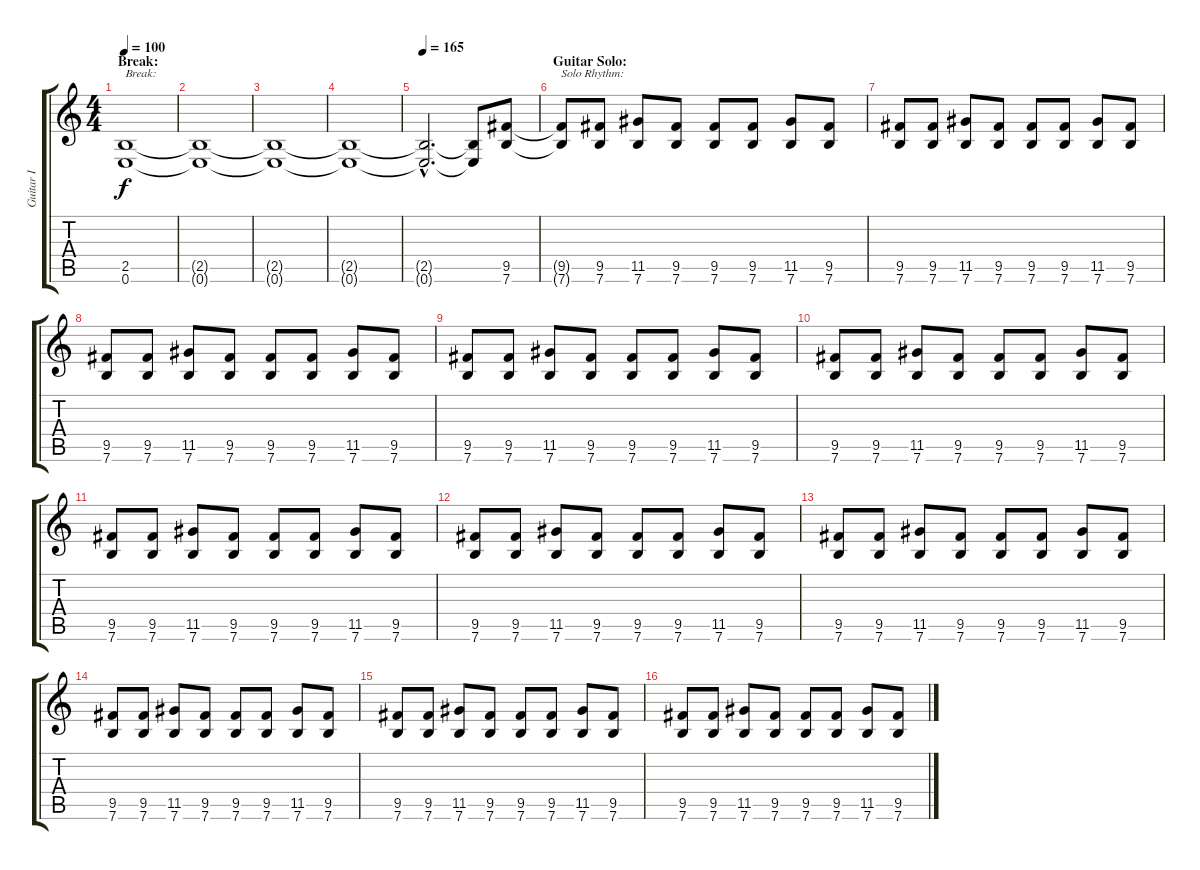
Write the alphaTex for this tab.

\track ("Guitar I" "Guitar I") {instrument distortionguitar}
\staff {score tabs}
\tuning (E4 B3 G3 D3 A2 E2) {hide}
\ts (4 4)
\section ("" "Break:")
\tempo 100
\clef g2
\ks c
(2.5 0.6).1{txt "Break:" dy f} |
(2.5{t} 0.6{t}).1 |
(2.5{t} 0.6{t}).1 |
(2.5{t} 0.6{t}).1 |
\tempo 165
(2.5{hac t} 0.6{hac t}).2{d} (2.5{t} 0.6{t}).8 (9.5 7.6).8 |
\section ("" "Guitar Solo:")
(9.5{t} 7.6{t}).8{txt "Solo Rhythm:"} (9.5 7.6).8 (11.5 7.6).8 (9.5 7.6).8 (9.5 7.6).8 (9.5 7.6).8 (11.5 7.6).8 (9.5 7.6).8 |
(9.5 7.6).8 (9.5 7.6).8 (11.5 7.6).8 (9.5 7.6).8 (9.5 7.6).8 (9.5 7.6).8 (11.5 7.6).8 (9.5 7.6).8 |
(9.5 7.6).8 (9.5 7.6).8 (11.5 7.6).8 (9.5 7.6).8 (9.5 7.6).8 (9.5 7.6).8 (11.5 7.6).8 (9.5 7.6).8 |
(9.5 7.6).8 (9.5 7.6).8 (11.5 7.6).8 (9.5 7.6).8 (9.5 7.6).8 (9.5 7.6).8 (11.5 7.6).8 (9.5 7.6).8 |
(9.5 7.6).8 (9.5 7.6).8 (11.5 7.6).8 (9.5 7.6).8 (9.5 7.6).8 (9.5 7.6).8 (11.5 7.6).8 (9.5 7.6).8 |
(9.5 7.6).8 (9.5 7.6).8 (11.5 7.6).8 (9.5 7.6).8 (9.5 7.6).8 (9.5 7.6).8 (11.5 7.6).8 (9.5 7.6).8 |
(9.5 7.6).8 (9.5 7.6).8 (11.5 7.6).8 (9.5 7.6).8 (9.5 7.6).8 (9.5 7.6).8 (11.5 7.6).8 (9.5 7.6).8 |
(9.5 7.6).8 (9.5 7.6).8 (11.5 7.6).8 (9.5 7.6).8 (9.5 7.6).8 (9.5 7.6).8 (11.5 7.6).8 (9.5 7.6).8 |
(9.5 7.6).8 (9.5 7.6).8 (11.5 7.6).8 (9.5 7.6).8 (9.5 7.6).8 (9.5 7.6).8 (11.5 7.6).8 (9.5 7.6).8 |
(9.5 7.6).8 (9.5 7.6).8 (11.5 7.6).8 (9.5 7.6).8 (9.5 7.6).8 (9.5 7.6).8 (11.5 7.6).8 (9.5 7.6).8 |
(9.5 7.6).8 (9.5 7.6).8 (11.5 7.6).8 (9.5 7.6).8 (9.5 7.6).8 (9.5 7.6).8 (11.5 7.6).8 (9.5 7.6).8
